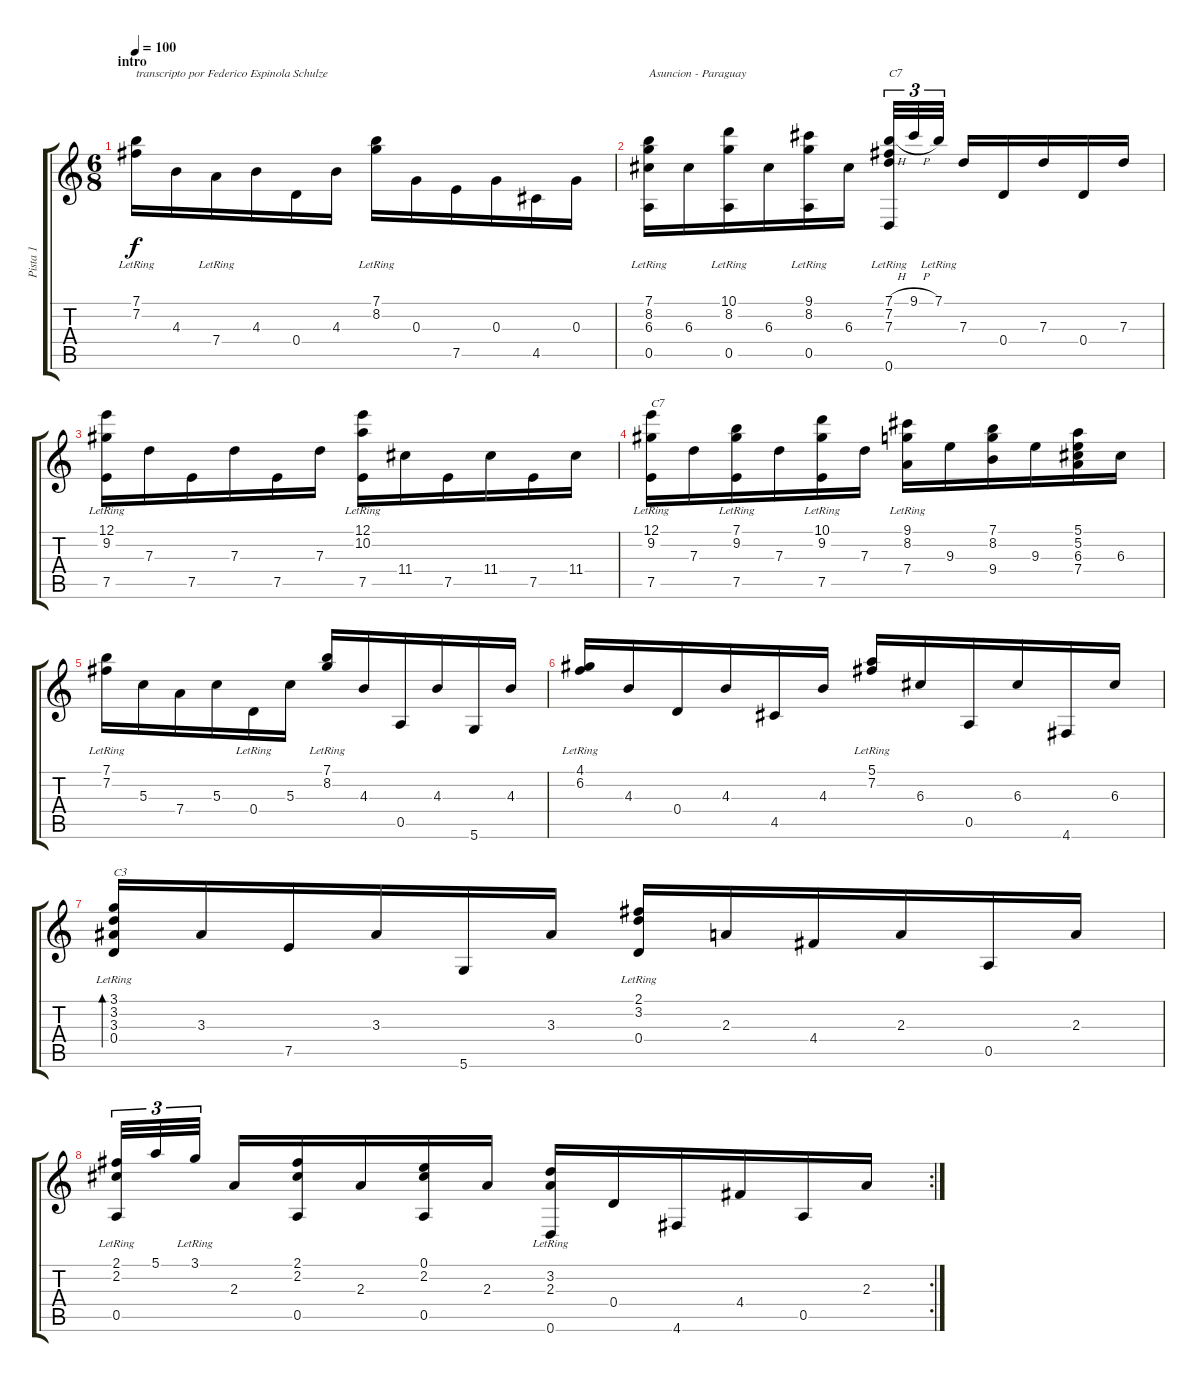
\track ("Pista 1" "Pista 1") {instrument acousticguitarnylon}
\staff {score tabs}
\tuning (E4 B3 G3 D3 A2 D2) {hide}
\ts (6 8)
\section ("" "intro")
\tempo 100
\clef g2
\ks c
(7.1{lr} 7.2{lr}).16{txt "transcripto por Federico Espinola Schulze" dy f instrument acousticguitarnylon} 4.3.16 7.4{lr}.16 4.3.16 0.4.16 4.3.16 (7.1{lr} 8.2{lr}).16 0.3.16 7.5.16 0.3.16 4.5.16 0.3.16 |
(7.1{lr} 8.2{lr} 6.3 0.5{lr}).16{txt "Asuncion - Paraguay"} 6.3.16 (10.1 8.2 0.5{lr}).16 6.3.16 (9.1 8.2 0.5{lr}).16 6.3.16 (7.1{h} 7.2{lr} 7.3{lr} 0.6{lr}).32{tu (3 2) txt "C7"} 9.1{h}.32{tu (3 2)} 7.1{lr}.32{tu (3 2)} 7.3.16 0.4.16 7.3.16 0.4.16 7.3.16 |
(12.1{lr} 9.2{lr} 7.5{lr}).16{txt ""} 7.3.16 7.5.16 7.3.16 7.5.16 7.3.16 (12.1{lr} 10.2{lr} 7.5{lr}).16 11.4.16 7.5.16 11.4.16 7.5.16 11.4.16 |
(12.1{lr} 9.2{lr} 7.5{lr}).16{txt "C7"} 7.3.16 (7.1{lr} 9.2{lr} 7.5{lr}).16 7.3.16 (10.1{lr} 9.2{lr} 7.5{lr}).16 7.3.16 (9.1{lr} 8.2{lr} 7.4{lr}).16 9.3.16 (7.1 8.2 9.4).16 9.3.16 (5.1 5.2 6.3 7.4).16 6.3.16 |
(7.1{lr} 7.2{lr}).16 5.3.16 7.4.16 5.3.16 0.4{lr}.16 5.3.16 (7.1{lr} 8.2{lr}).16 4.3.16 0.5.16 4.3.16 5.6.16 4.3.16 |
(4.1{lr} 6.2{lr}).16 4.3.16 0.4.16 4.3.16 4.5.16 4.3.16 (5.1{lr} 7.2{lr}).16 6.3.16 0.5.16 6.3.16 4.6.16 6.3.16 |
(3.1{lr} 3.2{lr} 3.3{lr} 0.4{lr}).16{bd 60 txt "C3"} 3.3.16 7.5.16 3.3.16 5.6.16 3.3.16 (2.1{lr} 3.2{lr} 0.4).16 2.3.16 4.4.16 2.3.16 0.5.16 2.3.16 |
\rc 2
(2.1{lr} 2.2{lr} 0.5{lr}).32{tu (3 2)} 5.1.32{tu (3 2)} 3.1{lr}.32{tu (3 2)} 2.3.16 (2.1 2.2 0.5).16 2.3.16 (0.1 2.2 0.5).16 2.3.16 (3.2{lr} 2.3{lr} 0.6).16 0.4.16 4.6.16 4.4.16 0.5.16 2.3.16
